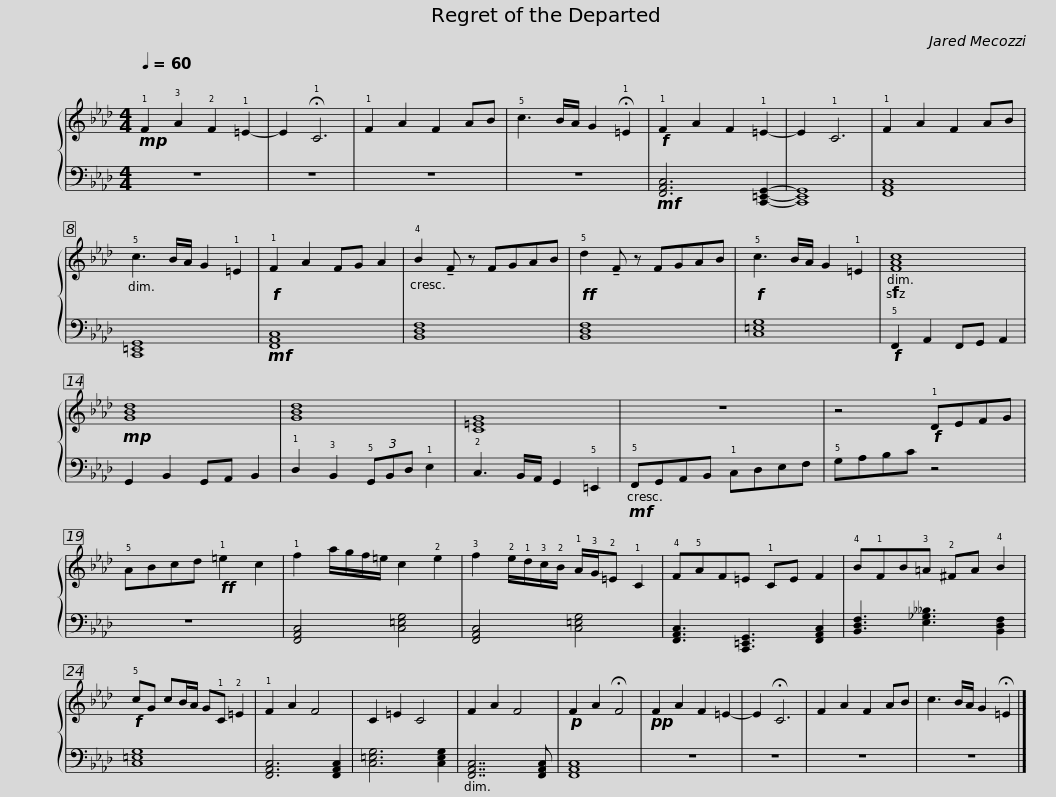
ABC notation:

X:1
%%score { 1 | 2 }
L:1/8
Q:1/4=60
M:4/4
I:linebreak $
K:Ab
V:1 treble
V:2 bass
V:1
!mp! !1!F2 !3!A2 !2!F2 !1!=E2- | E2 !fermata!!1!C6 | !1!F2 A2 F2 AB | !5!c3 B/A/ G2 !fermata!!1!=E2 |!f! !1!F2 A2 F2 !1!=E2- | %5
 E2 !1!C6 | !1!F2 A2 F2 AB | !5!c3 B/A/ G2 !1!=E2 |$!f! !1!F2 A2 FG A2 | !4!B2 !tenuto!F z FGAB | %10
!ff! !5!d2 !tenuto!F z FGAB |!f! !5!c3 B/A/ G2 !1!=E2 |!sfz! [FAc]8 |!mp! [GBd]8 | [GBd]8 |$ %15
 [C=EG]8 | z8 | z4!f! !1!DEFG | !5!ABcd!ff! !1!=e2 c2 | !1!f2 a/g/f/=e/ c2 !2!e2 |$ %20
 !3!f2 !2!e/!1!d/!3!c/!2!B/ !1!A/!3!G/!2!=E !1!C2 | !4!F!5!AF=E !1!CE F2 | !4!B!1!FB!3!=A !2!^FA !4!B2 |!f! !5!cG cB/A/ G!1!C !2!=E2 | !1!F2 A2 F4 | %25
 C2 =E2 C4 |$ F2 A2 F4 |!p! F2 A2 !fermata!F4 |!pp! F2 A2 F2 =E2- | E2 !fermata!C6 | %30
 F2 A2 F2 AB | c3 B/A/ G2 !fermata!=E2 |] %32
V:2
 z8 | z8 | z8 | z8 |!mf! [F,,A,,C,]6 [C,,=E,,G,,]2- | %5
 [C,,E,,G,,]8 | [F,,A,,C,]8 | [C,,=E,,G,,]8 |$!mf! [F,,A,,C,]8 | [B,,D,F,]8 | %10
 [B,,D,F,]8 | [C,=E,G,]8 |!f! !5!F,,2 A,,2 F,,G,, A,,2 | G,,2 B,,2 G,,A,, B,,2 | !1!D,2 !3!B,,2 (3!5!G,,B,,D, !1!E,2 |$ %15
 !2!C,3 B,,/A,,/ G,,2 !5!=E,,2 |!mf! !5!F,,G,,A,,B,, !1!C,D,E,F, | !5!G,A,B,C z4 | z8 | [F,,A,,C,]4 [C,=E,G,]4 |$ %20
 [F,,A,,C,]4 [C,=E,G,]4 | [F,,A,,C,]3 [C,,=E,,G,,]3 [F,,A,,C,]2 | [B,,D,F,]3 [E,_G,__B,]3 [B,,D,F,]2 | [C,=E,G,]8 | [F,,A,,C,]6 [F,,A,,C,]2 | %25
 [C,=E,G,]6 [C,E,G,]2 |$ [F,,A,,C,]7 [F,,A,,C,] | [F,,A,,C,]8 | z8 | z8 | %30
 z8 | z8 |] %32
